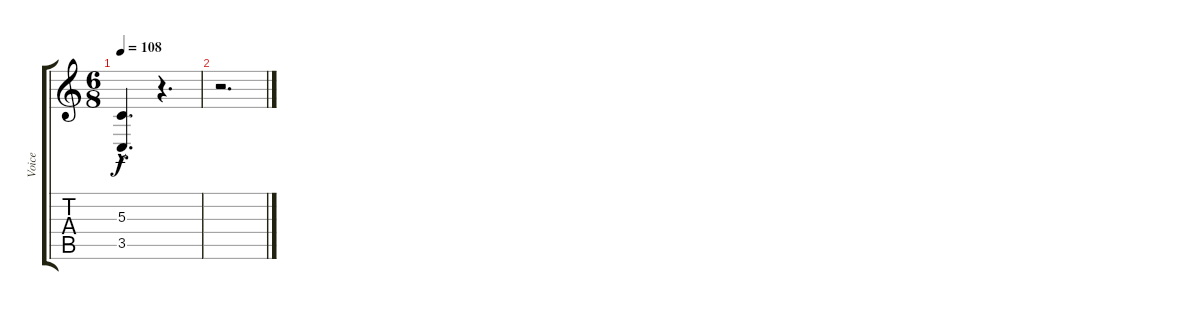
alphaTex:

\track ("Voice" "Voice") {instrument flute}
\staff {score tabs}
\tuning (E4 B3 G3 D3 A2 E2) {hide}
\ts (6 8)
\tempo 108
\clef g2
\ks c
(5.3{hac t} 3.5{hac t}).4{d dy f} r.4{d} |
r.2{d}
